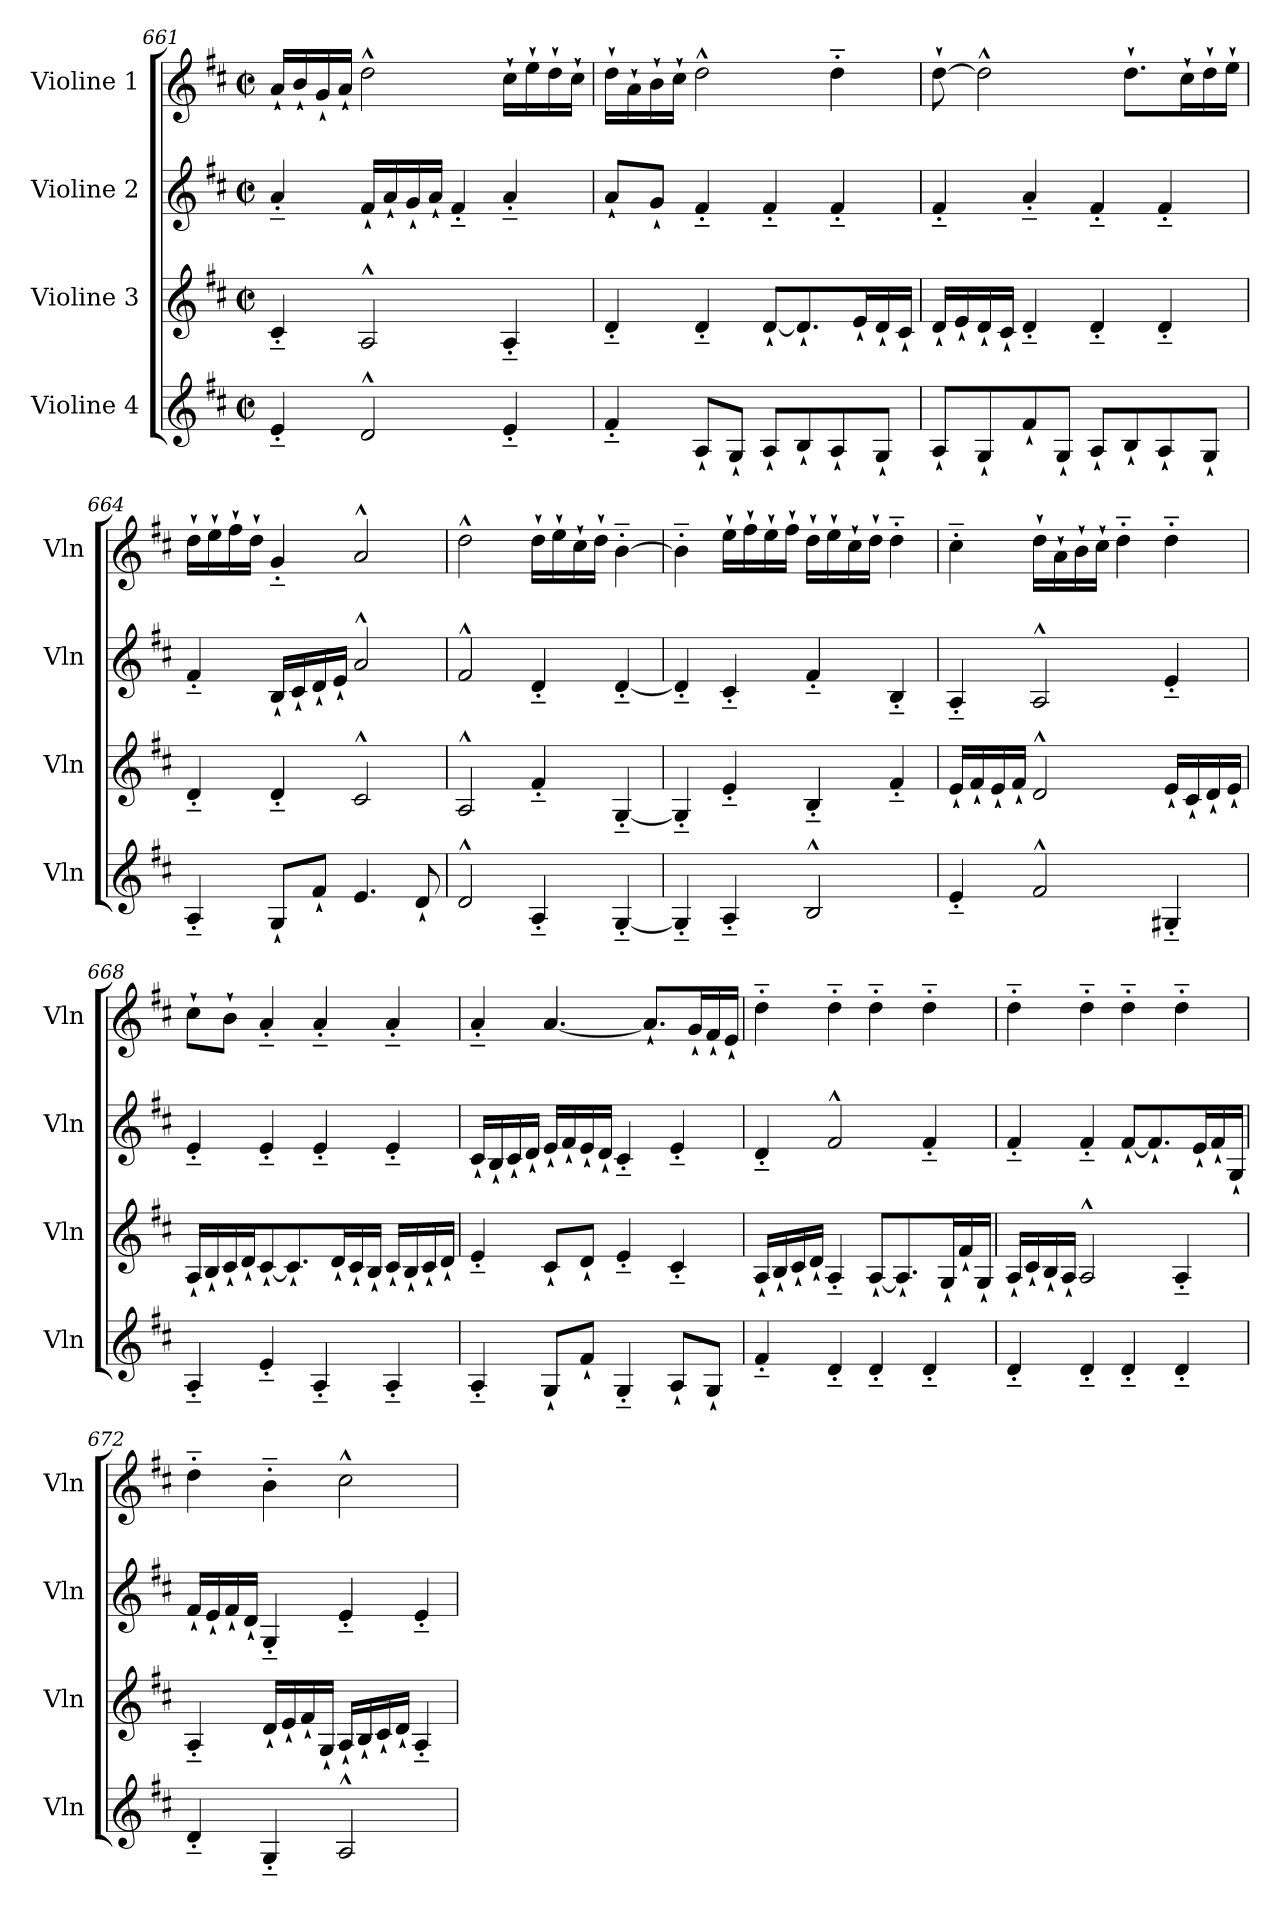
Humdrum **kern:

**kern	**kern	**kern	**kern
*part4	*part3	*part2	*part1
*staff4	*staff3	*staff2	*staff1
*I"Violine 4	*I"Violine 3	*I"Violine 2	*I"Violine 1
*I'Vln	*I'Vln	*I'Vln	*I'Vln
*clefG2	*clefG2	*clefG2	*clefG2
*k[f#c#]	*k[f#c#]	*k[f#c#]	*k[f#c#]
*D:	*D:	*D:	*D:
*M2/2	*M2/2	*M2/2	*M2/2
*met(c|)	*met(c|)	*met(c|)	*met(c|)
=661	=661	=661	=661
4e~'/	4c#~'/	4a~'/	16a`/LL
.	.	.	16b`/
.	.	.	16g`/
.	.	.	16a`/JJ
2d^^/	2A^^/	16f#`/LL	2dd^^\
.	.	16a`/	.
.	.	16g`/	.
.	.	16a`/JJ	.
.	.	4f#~'/	.
4e~'/	4A~'/	4a~'/	16cc#`\LL
.	.	.	16ee`\
.	.	.	16dd`\
.	.	.	16cc#`\JJ
=662	=662	=662	=662
4f#~'/	4d~'/	8a`/L	16dd`\LL
.	.	.	16a`\
.	.	8g`/J	16b`\
.	.	.	16cc#`\JJ
8A`/L	4d~'/	4f#~'/	2dd^^\
8G`/J	.	.	.
8A`/L	[8d`/L	4f#~'/	.
8B`/	8.d`/]	.	.
8A`/	.	4f#~'/	4dd~'\
.	16e`/L	.	.
8G`/J	16d`/	.	.
.	16c#`/JJ	.	.
!!LO:LB:g=z
=663	=663	=663	=663
8A`/L	16d`/LL	4f#~'/	[8dd`\
.	16e`/	.	.
8G`/	16d`/	.	2dd^^\]
.	16c#`/JJ	.	.
8f#`/	4d~'/	4a~'/	.
8G`/J	.	.	.
8A`/L	4d~'/	4f#~'/	.
8B`/	.	.	8.dd`\L
8A`/	4d~'/	4f#~'/	.
.	.	.	16cc#`\L
8G`/J	.	.	16dd`\
.	.	.	16ee`\JJ
=664	=664	=664	=664
4A~'/	4d~'/	4f#~'/	16dd`\LL
.	.	.	16ee`\
.	.	.	16ff#`\
.	.	.	16dd`\JJ
8G`/L	4d~'/	16B`/LL	4g~'/
.	.	16c#`/	.
8f#`/J	.	16d`/	.
.	.	16e`/JJ	.
4.e/	2c#^^/	2a^^/	2a^^/
8d`/	.	.	.
=665	=665	=665	=665
2d^^/	2A^^/	2f#^^/	2dd^^\
4A~'/	4f#~'/	4d~'/	16dd`\LL
.	.	.	16ee`\
.	.	.	16cc#`\
.	.	.	16dd`\JJ
[4G~'/	[4G~'/	[4d~'/	[4b~'\
=666	=666	=666	=666
4G~'/]	4G~'/]	4d~'/]	4b~'\]
4A~'/	4e~'/	4c#~'/	16ee`\LL
.	.	.	16ff#`\
.	.	.	16ee`\
.	.	.	16ff#`\JJ
2B^^/	4B~'/	4f#~'/	16dd`\LL
.	.	.	16ee`\
.	.	.	16cc#`\
.	.	.	16dd`\JJ
.	4f#~'/	4B~'/	4dd~'\
!!LO:PB:g=z
=667	=667	=667	=667
4e~'/	16e`/LL	4A~'/	4cc#~'\
.	16f#`/	.	.
.	16e`/	.	.
.	16f#`/JJ	.	.
2f#^^/	2d^^/	2A^^/	16dd`\LL
.	.	.	16a`\
.	.	.	16b`\
.	.	.	16cc#`\JJ
.	.	.	4dd~'\
4G#X~'/	16e`/LL	4e~'/	4dd~'\
.	16c#`/	.	.
.	16d`/	.	.
.	16e`/JJ	.	.
=668	=668	=668	=668
4A~'/	16A`/LL	4e~'/	8cc#`\L
.	16B`/	.	.
.	16c#`/	.	8b`\J
.	16d`/J	.	.
4e~'/	[8c#`/	4e~'/	4a~'/
.	8.c#`/]	.	.
4A~'/	.	4e~'/	4a~'/
.	16d`/L	.	.
.	16c#`/	.	.
.	16B`/JJ	.	.
4A~'/	16c#`/LL	4e~'/	4a~'/
.	16B`/	.	.
.	16c#`/	.	.
.	16d`/JJ	.	.
=669	=669	=669	=669
4A~'/	4e~'/	16c#`/LL	4a~'/
.	.	16B`/	.
.	.	16c#`/	.
.	.	16d`/JJ	.
8G`/L	8c#`/L	16e`/LL	[4.a/
.	.	16f#`/	.
8f#`/J	8d`/J	16e`/	.
.	.	16d`/JJ	.
4G~'/	4e~'/	4c#~'/	.
.	.	.	8.a`/L]
8A`/L	4c#~'/	4e~'/	.
.	.	.	16g`/L
8G`/J	.	.	16f#`/
.	.	.	16e`/JJ
!!LO:LB:g=z
=670	=670	=670	=670
4f#~'/	16A`/LL	4d~'/	4dd~'\
.	16B`/	.	.
.	16c#`/	.	.
.	16d`/JJ	.	.
4d~'/	4A~'/	2f#^^/	4dd~'\
4d~'/	[8A`/L	.	4dd~'\
.	8.A`/]	.	.
4d~'/	.	4f#~'/	4dd~'\
.	16G`/L	.	.
.	16f#`/	.	.
.	16G`/JJ	.	.
=671	=671	=671	=671
4d~'/	16A`/LL	4f#~'/	4dd~'\
.	16c#`/	.	.
.	16B`/	.	.
.	16A`/JJ	.	.
4d~'/	2A^^/	4f#~'/	4dd~'\
4d~'/	.	[8f#`/L	4dd~'\
.	.	8.f#`/]	.
4d~'/	4A~'/	.	4dd~'\
.	.	16e`/L	.
.	.	16f#`/	.
.	.	16G`/JJ	.
=672	=672	=672	=672
4d~'/	4A~'/	16f#`/LL	4dd~'\
.	.	16e`/	.
.	.	16f#`/	.
.	.	16d`/JJ	.
4G~'/	16d`/LL	4G~'/	4b~'\
.	16e`/	.	.
.	16f#`/	.	.
.	16G`/JJ	.	.
2A^^/	16A`/LL	4e~'/	2cc#^^\
.	16B`/	.	.
.	16c#`/	.	.
.	16d`/JJ	.	.
.	4A~'/	4e~'/	.
=	=	=	=
*-	*-	*-	*-
